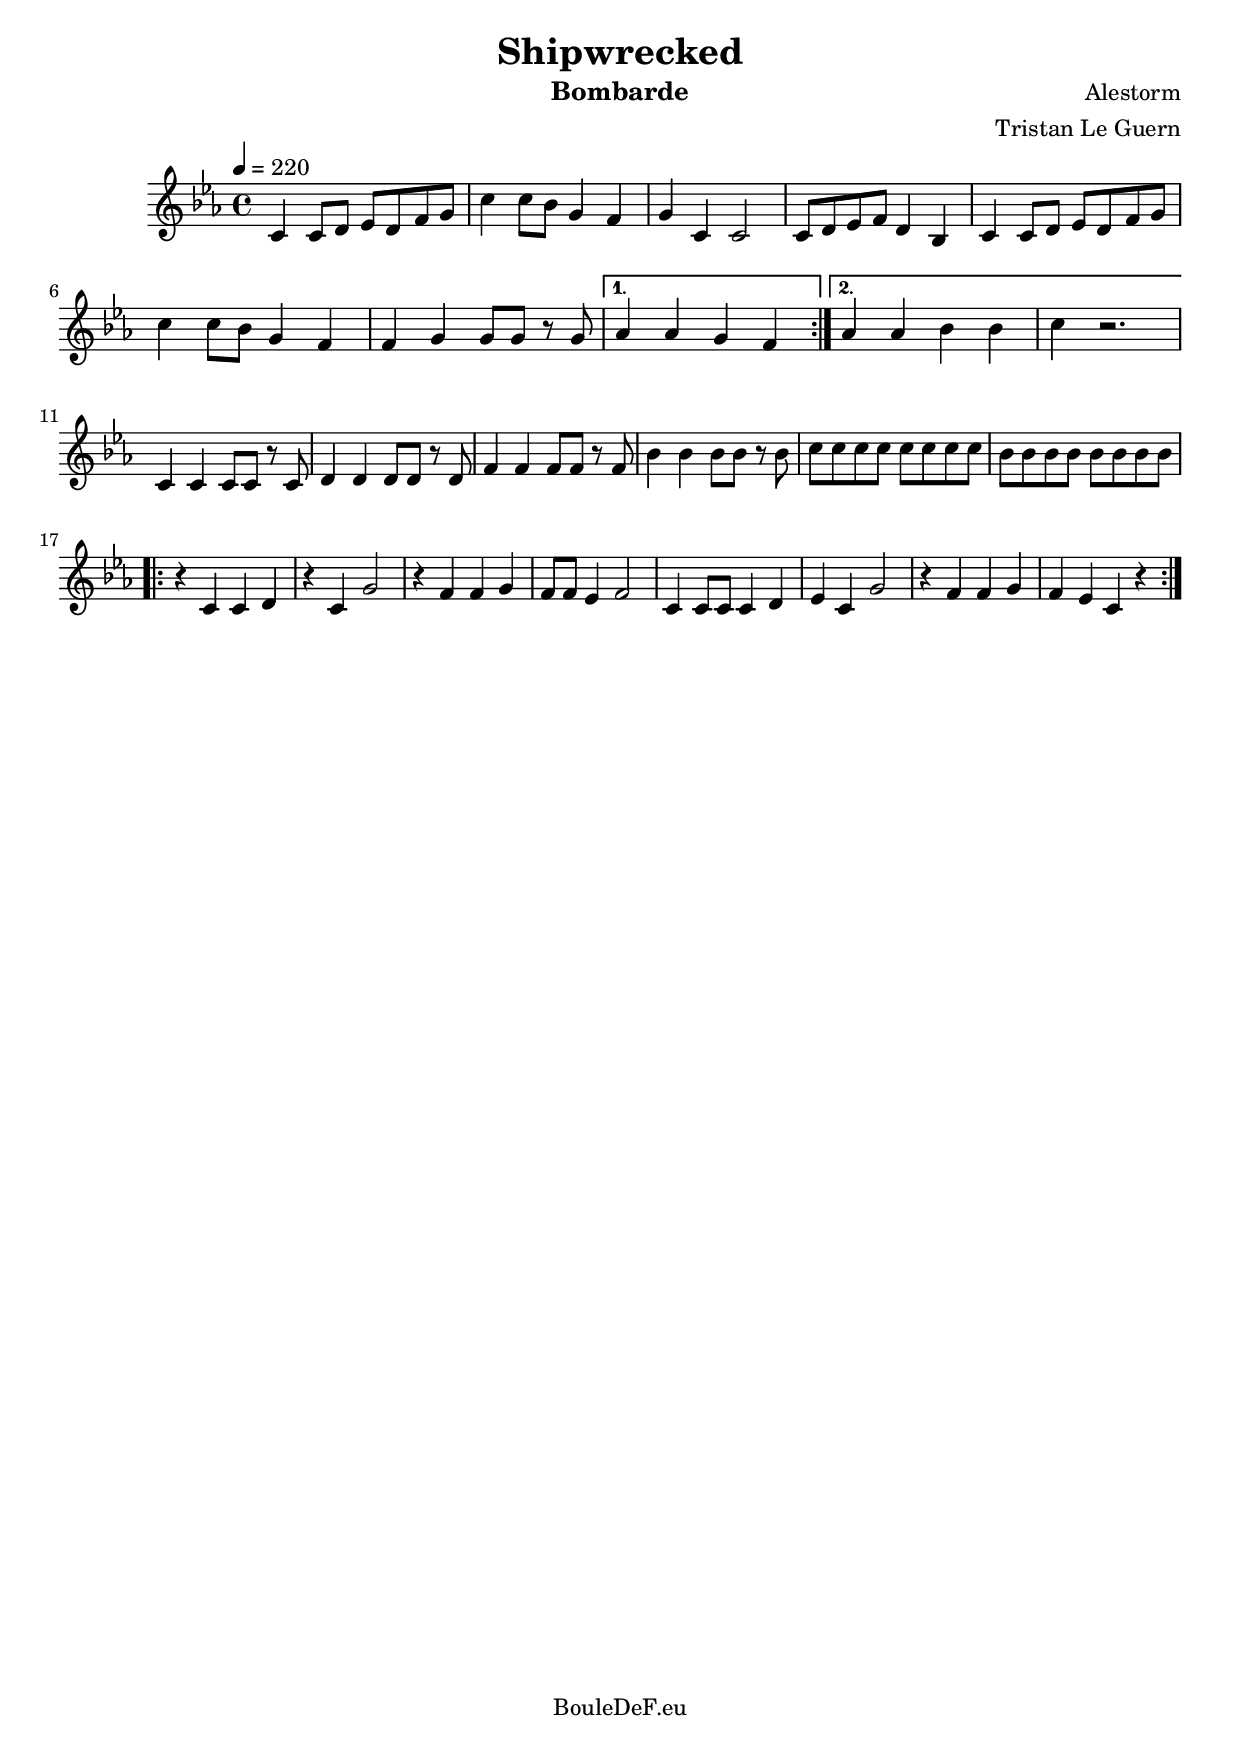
\version "2.14.2"
\include "italiano.ly"

\header {
	title = "Shipwrecked"
	composer = "Alestorm"
	arranger = "Tristan Le Guern"
	instrument = "Bombarde"
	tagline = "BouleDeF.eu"
}

melody = \relative si {
	\repeat volta 2 {
	do4 do8 re mib re fa sol
	| do4 do8 sib sol4 fa
	| sol do, do2
	| do8 re mib fa re4 sib
	| do do8 re mib re fa sol
	| do4 do8 sib sol4 fa
	| fa sol sol8 sol r8 sol
	}
	\alternative {
		{| lab4 lab sol fa}
		{| lab4 lab sib sib | do r2.}
	}
	\break
}

prechorus = \relative si {
	do4 do do8 do r do
	| re4 re re8 re r re
	| fa4 fa fa8 fa r fa
	| sib4 sib sib8 sib r sib
	| do8 do do do do do do do
	| sib8 sib sib sib sib sib sib sib
	\break
}

chorus = \relative si {
	\repeat volta 2 {
		r4 do do re
		| r do sol'2
		| r4 fa fa sol
		| fa8 fa mib4 fa2
		| do4 do8 do do4 re
		| mib do sol'2
		| r4 fa fa sol
		| fa mib do r
	}
}

\score {
	\new Staff \relative si {
		\clef treble
		\key mib \major
		\time 4/4
		\tempo 4 = 220

		\melody
		\prechorus
		\chorus
	}
}
